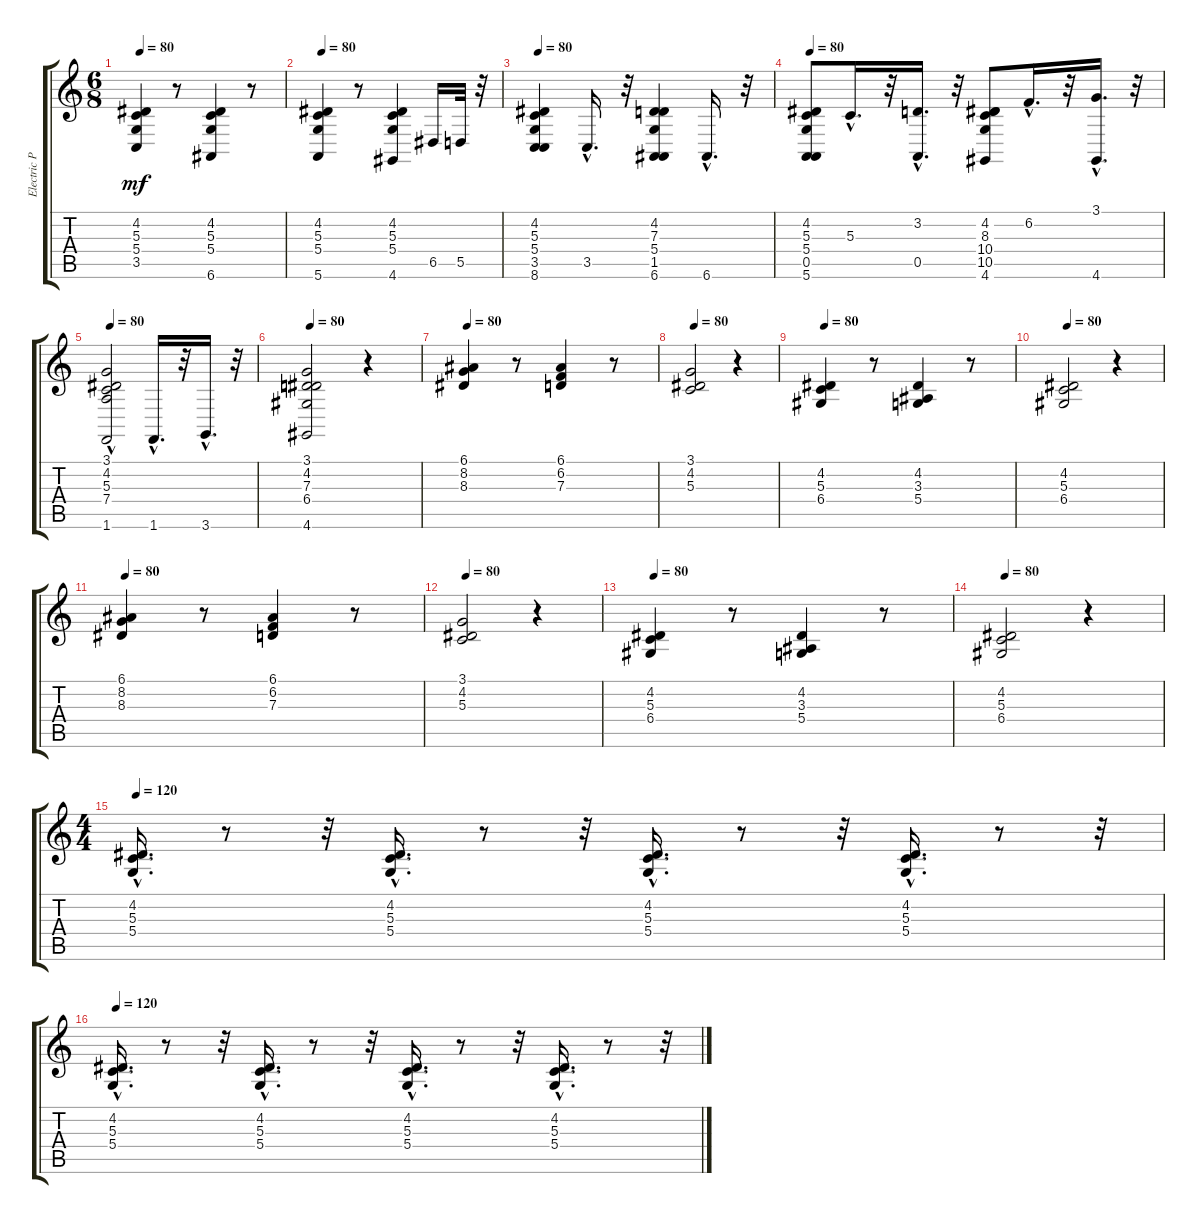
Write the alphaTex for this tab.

\track ("Electric Piano 1" "Electric P") {instrument electricpiano1}
\staff {score tabs}
\tuning (E4 B3 G3 D3 A2 E2) {hide}
\ts (6 8)
\tempo 80
\clef g2
\ks c
(4.2 5.3 5.4 3.5).4{dy mf} r.8 (4.2 5.3 5.4 6.6).4 r.8 |
\tempo 80
(4.2 5.3 5.4 5.6).4 r.8 (4.2 5.3 5.4 4.6).4 6.5.16 5.5.32 r.32 |
\tempo 80
(4.2 5.3 5.4 3.5 8.6).4 3.5{hac}.16{d} r.32 (4.2 7.3 5.4 1.5 6.6).4 6.6{hac}.16{d} r.32 |
\tempo 80
(4.2 5.3 5.4 0.5 5.6).8 5.3{hac}.16{d} r.32 (3.2{hac} 0.5{hac}).16{d} r.32 (4.2 8.3 10.4 10.5 4.6).8 6.2{hac}.16{d} r.32 (3.1{hac} 4.6{hac}).16{d} r.32 |
\tempo 80
(3.1 4.2 5.3 7.4 1.6{hac}).2 1.6{hac}.16{d} r.32 3.6{hac}.16{d} r.32 |
\tempo 80
(3.1 4.2 7.3 6.4 4.6).2 r.4 |
\tempo 80
(6.1 8.2 8.3).4{balance 14} r.8 (6.1 6.2 7.3).4 r.8 |
\tempo 80
(3.1 4.2 5.3).2 r.4 |
\tempo 80
(4.2 5.3 6.4).4 r.8 (4.2 3.3 5.4).4 r.8 |
\tempo 80
(4.2 5.3 6.4).2 r.4 |
\tempo 80
(6.1 8.2 8.3).4 r.8 (6.1 6.2 7.3).4 r.8 |
\tempo 80
(3.1 4.2 5.3).2 r.4 |
\tempo 80
(4.2 5.3 6.4).4 r.8 (4.2 3.3 5.4).4 r.8 |
\tempo 80
(4.2 5.3 6.4).2 r.4 |
\ts (4 4)
\tempo 120
(4.2{hac} 5.3{hac} 5.4{hac}).16{d} r.8 r.32 (4.2{hac} 5.3{hac} 5.4{hac}).16{d} r.8 r.32 (4.2{hac} 5.3{hac} 5.4{hac}).16{d} r.8 r.32 (4.2{hac} 5.3{hac} 5.4{hac}).16{d} r.8 r.32 |
\tempo 120
(4.2{hac} 5.3{hac} 5.4{hac}).16{d} r.8 r.32 (4.2{hac} 5.3{hac} 5.4{hac}).16{d} r.8 r.32 (4.2{hac} 5.3{hac} 5.4{hac}).16{d} r.8 r.32 (4.2{hac} 5.3{hac} 5.4{hac}).16{d} r.8 r.32
